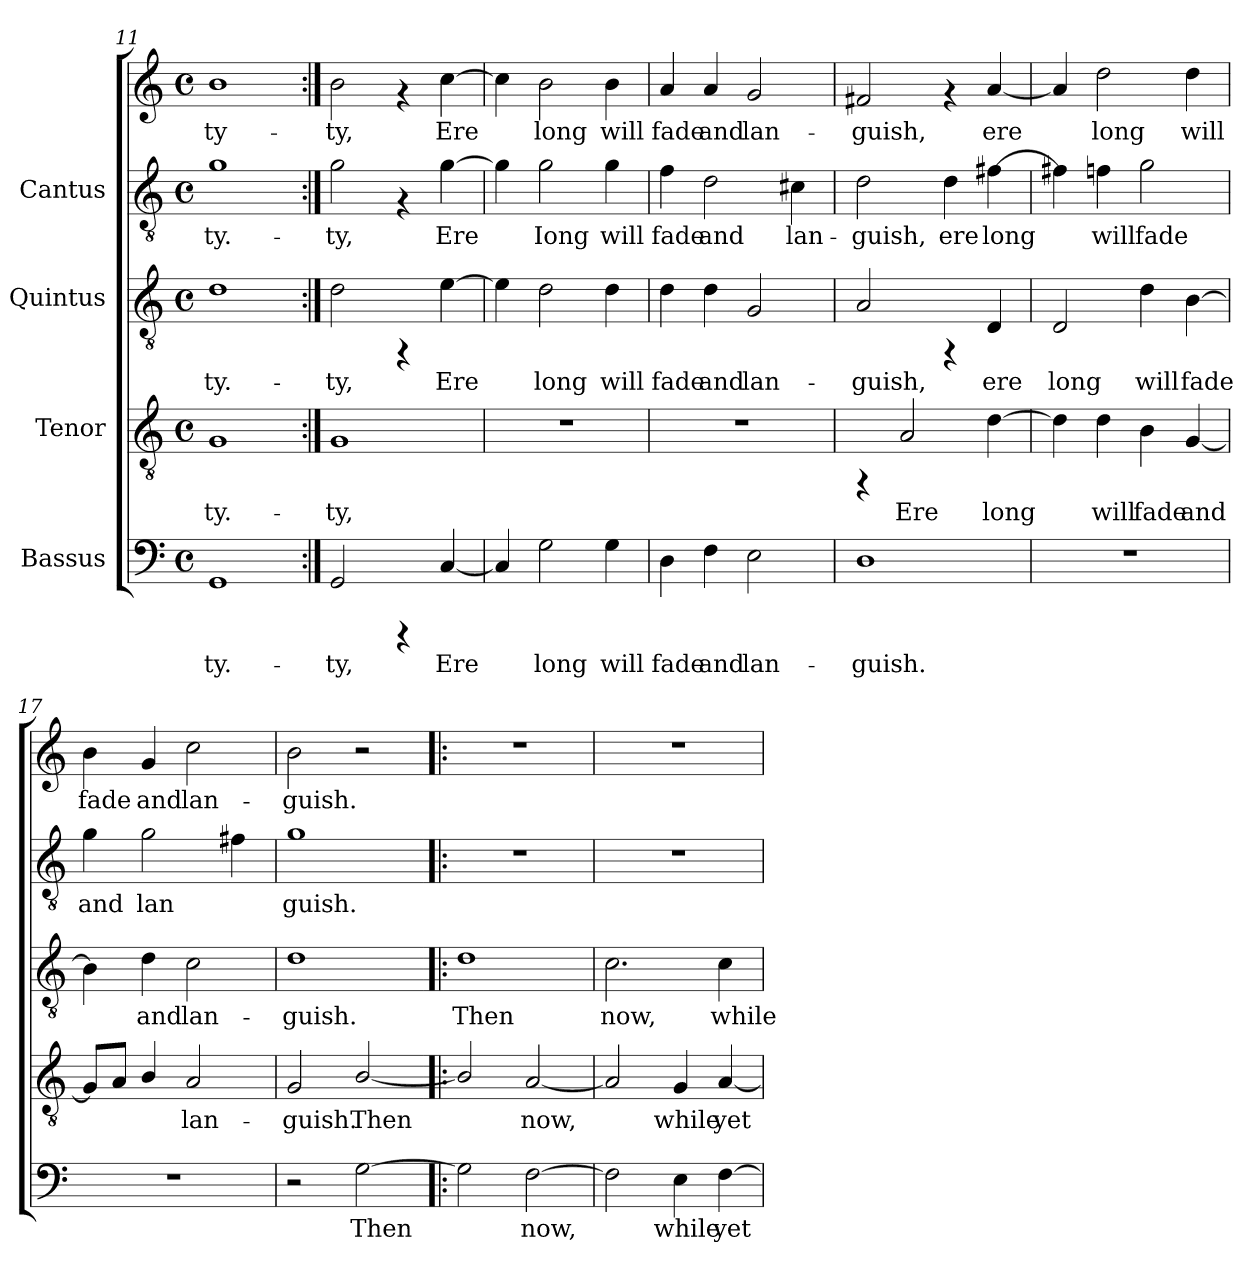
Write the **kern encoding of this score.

**kern	**text	**kern	**text	**kern	**text	**kern	**text	**kern	**text
*part4	*part4	*part3	*part3	*part2	*part2	*part1	*part1	*part1	*part1
*staff5	*staff5	*staff4	*staff4	*staff3	*staff3	*staff2	*staff2	*staff1	*staff1
*I"Bassus	*	*I"Tenor	*	*I"Quintus	*	*I"Cantus	*	*	*
*clefF4	*	*clefGv2	*	*clefGv2	*	*clefGv2	*	*clefG2	*
*M4/4	*	*M4/4	*	*M4/4	*	*M4/4	*	*M4/4	*
*met(c)	*	*met(c)	*	*met(c)	*	*met(c)	*	*met(c)	*
=11	=11	=11	=11	=11	=11	=11	=11	=11	=11
!	!LO:LY:b:cj	!	!LO:LY:b:cj	!	!LO:LY:b:cj	!	!LO:LY:b:cj	!	!LO:LY:b:cj
1GG	-ty.-	1G	-ty.-	1d	-ty.-	1g	-ty.-	1b	-ty-
=12:|!	=12:|!	=12:|!	=12:|!	=12:|!	=12:|!	=12:|!	=12:|!	=12:|!	=12:|!
!	!LO:LY:b:cj	!	!LO:LY:b:cj	!	!LO:LY:b:cj	!	!LO:LY:b:cj	!	!LO:LY:b:cj
2GG/	-ty,	1G	-ty,	2d\	-ty,	2g\	ty,	2b\	-ty,
4rCCC	.	.	.	4rFF	.	4rF	.	4rf	.
!	!LO:LY:b:cj	!	!	!	!LO:LY:b:cj	!	!LO:LY:b:cj	!	!LO:LY:b:cj
[<4C/	Ere	.	.	[>4e\	Ere	[>4g\	Ere	[>4cc\	Ere
=13	=13	=13	=13	=13	=13	=13	=13	=13	=13
!	!LO:LY:b:cj	!	!	!	!LO:LY:b:cj	!	!LO:LY:b:cj	!	!LO:LY:b:cj
4C/]	.	1r	.	4e\]	.	4g\]	.	4cc\]	.
!	!LO:LY:b:cj	!	!	!	!LO:LY:b:cj	!	!LO:LY:b:cj	!	!LO:LY:b:cj
2G\	long	.	.	2d\	long	2g\	Iong	2b\	long
!	!LO:LY:b:cj	!	!	!	!LO:LY:b:cj	!	!LO:LY:b:cj	!	!LO:LY:b:cj
4G\	will	.	.	4d\	will	4g\	will	4b\	will
=14	=14	=14	=14	=14	=14	=14	=14	=14	=14
!	!LO:LY:b:cj	!	!	!	!LO:LY:b:cj	!	!LO:LY:b:cj	!	!LO:LY:b:cj
4D\	fade	1r	.	4d\	fade	4f\	-fade	4a/	fade
!	!LO:LY:b:cj	!	!	!	!LO:LY:b:cj	!	!LO:LY:b:cj	!	!LO:LY:b:cj
4F\	and	.	.	4d\	and	2d\	and	4a/	and
!	!LO:LY:b:cj	!	!	!	!LO:LY:b:cj	!	!	!	!LO:LY:b:cj
2E\	lan-	.	.	2G/	lan-	.	.	2g/	lan-
!	!	!	!	!	!	!	!LO:LY:b:cj	!	!
.	.	.	.	.	.	4c#X\	lan-	.	.
!!LO:PB:g=z
=15	=15	=15	=15	=15	=15	=15	=15	=15	=15
!	!LO:LY:b:cj	!	!	!	!LO:LY:b:cj	!	!LO:LY:b:cj	!	!LO:LY:b:cj
1D	-guish.	4rFF	.	2A/	-guish,	2d\	guish,	2f#X/	-guish,
!	!	!	!LO:LY:b:cj	!	!	!	!	!	!
.	.	2A/	Ere	.	.	.	.	.	.
!	!	!	!	!	!	!	!LO:LY:b:cj	!	!
.	.	.	.	4rFF	.	4d\	ere	4rf	.
!	!	!	!LO:LY:b:cj	!	!LO:LY:b:cj	!	!LO:LY:b:cj	!	!LO:LY:b:cj
.	.	[>4d\	long	4D/	ere	[>4f#X\	long	[<4a/	ere
=16	=16	=16	=16	=16	=16	=16	=16	=16	=16
!	!	!	!LO:LY:b:cj	!	!LO:LY:b:cj	!	!LO:LY:b:cj	!	!LO:LY:b:cj
1r	.	4d\]	.	2D/	long	4f#X\]	.	4a/]	.
!	!	!	!LO:LY:b:cj	!	!	!	!LO:LY:b:cj	!	!LO:LY:b:cj
.	.	4d\	will	.	.	4fn\	will	2dd\	long
!	!	!	!LO:LY:b:cj	!	!LO:LY:b:cj	!	!LO:LY:b:cj	!	!
.	.	4B\	fade	4d\	will	2g\	fade	.	.
!	!	!	!LO:LY:b:cj	!	!LO:LY:b:cj	!	!	!	!LO:LY:b:cj
.	.	[<4G/	and	[>4B\	fade	.	.	4dd\	will
=17	=17	=17	=17	=17	=17	=17	=17	=17	=17
!	!	!	!LO:LY:b:cj	!	!LO:LY:b:cj	!	!LO:LY:b:cj	!	!LO:LY:b:cj
1r	.	8G/L]	.	4B\]	.	4g\	-and	4b\	fade
!	!	!	!LO:LY:b:cj	!	!	!	!	!	!
.	.	8A/J	.	.	.	.	.	.	.
!	!	!	!LO:LY:b:cj	!	!LO:LY:b:cj	!	!LO:LY:b:cj	!	!LO:LY:b:cj
.	.	4B/	.	4d\	and	2g\	lan-	4g/	and
!	!	!	!LO:LY:b:cj	!	!LO:LY:b:cj	!	!	!	!LO:LY:b:cj
.	.	2A/	lan-	2c\	lan-	.	.	2cc\	lan-
!	!	!	!	!	!	!	!LO:LY:b:cj	!	!
.	.	.	.	.	.	4f#X\	--	.	.
=18	=18	=18	=18	=18	=18	=18	=18	=18	=18
!	!	!	!LO:LY:b:cj	!	!LO:LY:b:cj	!	!LO:LY:b:cj	!	!LO:LY:b:cj
2r	.	2G/	-guish.	1d	-guish.	1g	guish.	2b\	-guish.
!	!LO:LY:b:cj	!	!LO:LY:b:cj	!	!	!	!	!	!
[>2G\	Then	[<2B/	Then	.	.	.	.	2r	.
=19!|:	=19!|:	=19!|:	=19!|:	=19!|:	=19!|:	=19!|:	=19!|:	=19!|:	=19!|:
!	!LO:LY:b:cj	!	!LO:LY:b:cj	!	!LO:LY:b:cj	!	!	!	!
2G\]	.	2B/]	.	1d	Then	1r	.	1r	.
!	!LO:LY:b:cj	!	!LO:LY:b:cj	!	!	!	!	!	!
[>2F\	now,	[<2A/	now,	.	.	.	.	.	.
=20	=20	=20	=20	=20	=20	=20	=20	=20	=20
!	!LO:LY:b:cj	!	!LO:LY:b:cj	!	!LO:LY:b:cj	!	!	!	!
2F\]	.	2A/]	.	2.c\	now,	1r	.	1r	.
!	!LO:LY:b:cj	!	!LO:LY:b:cj	!	!	!	!	!	!
4E\	while	4G/	while	.	.	.	.	.	.
!	!LO:LY:b:cj	!	!LO:LY:b:cj	!	!LO:LY:b:cj	!	!	!	!
[>4F\	yet	[<4A/	yet	4c\	while	.	.	.	.
=	=	=	=	=	=	=	=	=	=
*-	*-	*-	*-	*-	*-	*-	*-	*-	*-
